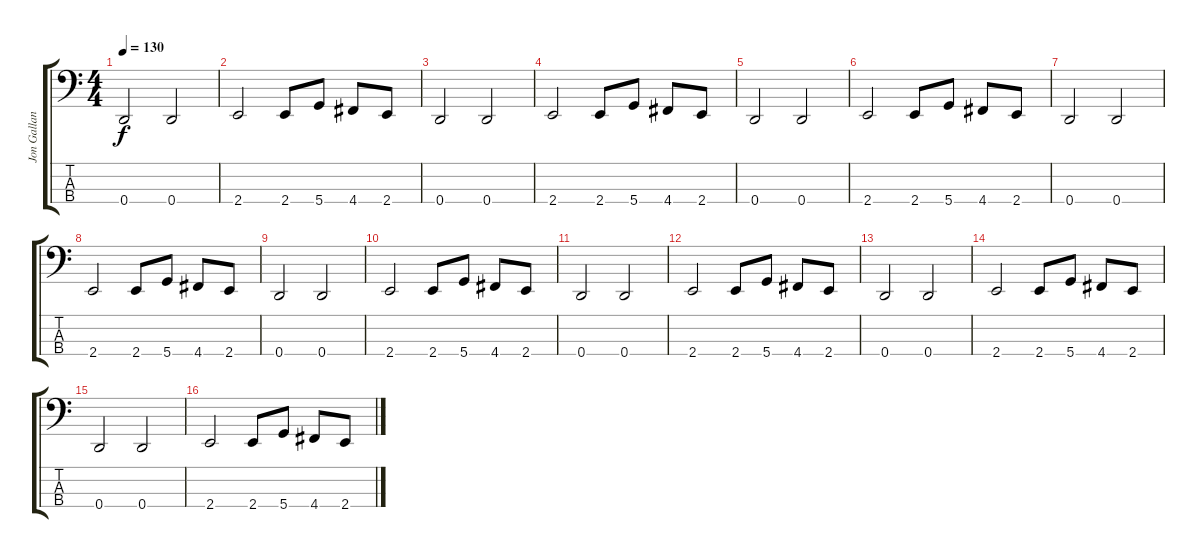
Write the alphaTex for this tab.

\track ("Jon Gallant" "Jon Gallan") {instrument electricbassfinger}
\staff {score tabs}
\tuning (G2 D2 A1 D1) {hide}
\ts (4 4)
\tempo 130
\clef f4
\ks c
0.4.2{dy f} 0.4.2 |
2.4.2 2.4.8 5.4.8 4.4.8 2.4.8 |
0.4.2 0.4.2 |
2.4.2 2.4.8 5.4.8 4.4.8 2.4.8 |
0.4.2 0.4.2 |
2.4.2 2.4.8 5.4.8 4.4.8 2.4.8 |
0.4.2 0.4.2 |
2.4.2 2.4.8 5.4.8 4.4.8 2.4.8 |
0.4.2 0.4.2 |
2.4.2 2.4.8 5.4.8 4.4.8 2.4.8 |
0.4.2 0.4.2 |
2.4.2 2.4.8 5.4.8 4.4.8 2.4.8 |
0.4.2 0.4.2 |
2.4.2 2.4.8 5.4.8 4.4.8 2.4.8 |
0.4.2 0.4.2 |
2.4.2 2.4.8 5.4.8 4.4.8 2.4.8
